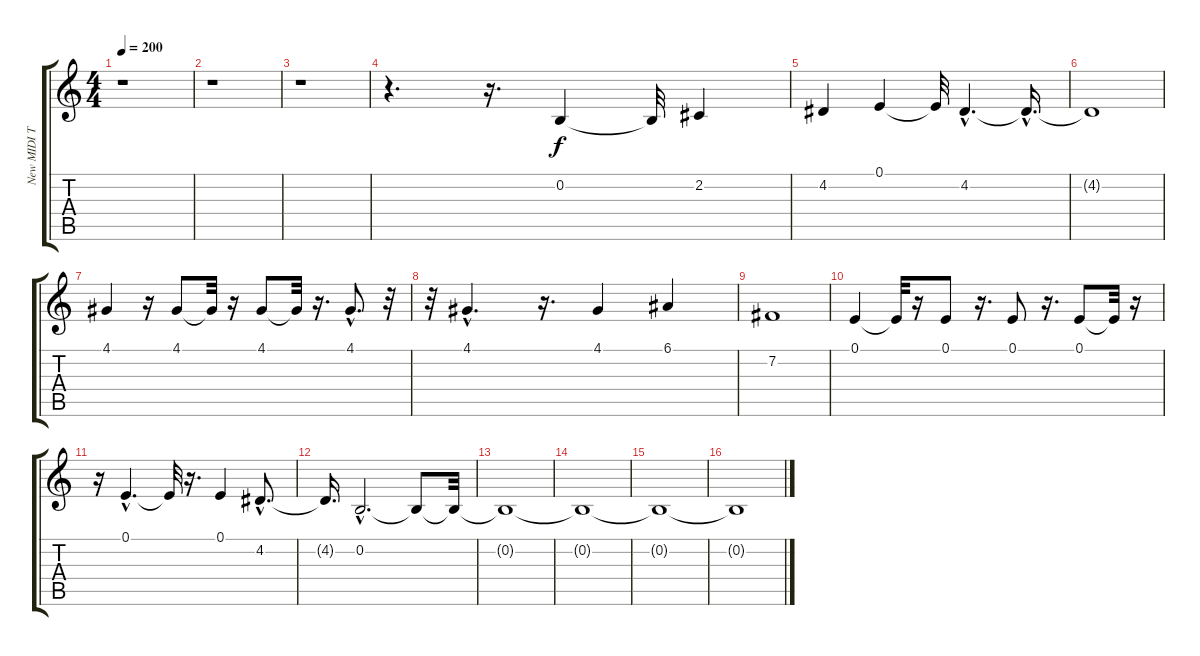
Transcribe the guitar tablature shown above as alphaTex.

\track ("New MIDI Track" "New MIDI T") {instrument celesta}
\staff {score tabs}
\tuning (E4 B3 G3 D3 A2 E2) {hide}
\ts (4 4)
\tempo 200
\clef g2
\ks c
r.1{dy f} |
r.1 |
r.1 |
r.4{d} r.16{d} 0.2.4 0.2{t}.32 2.2.4 |
4.2.4 0.1.4 0.1{t}.32 4.2{hac}.4{d} 4.2{hac t}.16{d} |
4.2{t}.1 |
4.1.4 r.16 4.1.8 4.1{t}.32 r.16 4.1.8 4.1{t}.32 r.16{d} 4.1{hac}.8{d} r.32 |
r.32 4.1{hac}.4{d} r.16{d} 4.1.4 6.1.4 |
7.2.1 |
0.1.4 0.1{t}.32 r.16 0.1.8 r.16{d} 0.1.8 r.16{d} 0.1.8 0.1{t}.32 r.16 |
r.16 0.1{hac}.4{d} 0.1{t}.32 r.16{d} 0.1.4 4.2{hac}.8{d} |
4.2{t}.16{d} 0.2{hac}.2{d} 0.2{t}.8 0.2{t}.32 |
0.2{t}.1 |
0.2{t}.1 |
0.2{t}.1 |
0.2{t}.1
